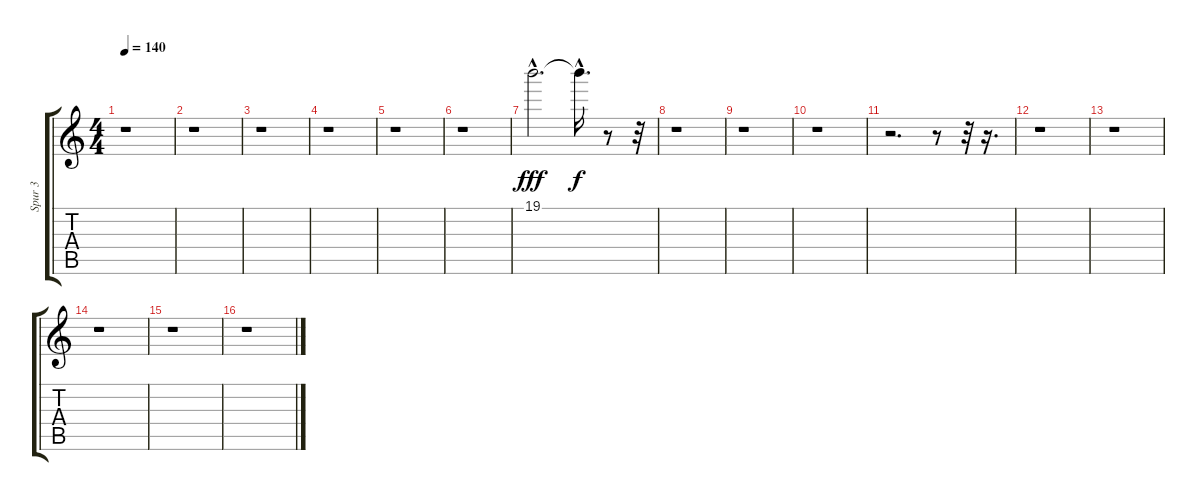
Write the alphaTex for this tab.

\track ("Spur 3" "Spur 3") {instrument electricguitarclean}
\staff {score tabs}
\tuning (E4 B3 G3 D3 A2 E2) {hide}
\ts (4 4)
\tempo 140
\clef g2
\ks c
r.1{dy f} |
r.1 |
r.1 |
r.1 |
r.1 |
r.1 |
19.1{hac}.2{d dy fff} 19.1{hac t}.16{d dy f} r.8 r.32 |
r.1 |
r.1 |
r.1 |
r.2{d} r.8 r.32 r.16{d} |
r.1 |
r.1 |
r.1 |
r.1 |
r.1
